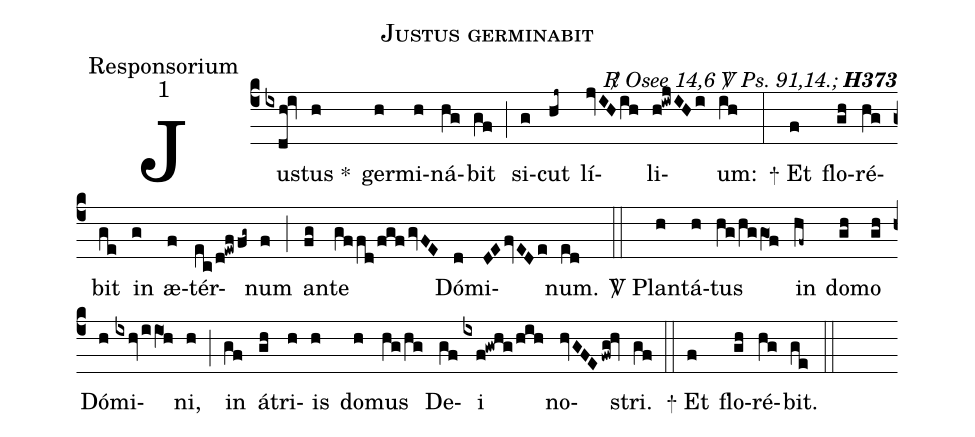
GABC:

name:Justus germinabit;
office-part:Responsorium;
mode:1;
commentary:{\itshape\mdseries \Rbar\  Osee 14,6 \Vbar\   Ps.\ 91,14.;\/}  {\bfseries H373};
%%
(c4) Ju(ixdh!iv)stus <sp>*</sp>(h) ger(h)mi(h)ná(hg)bit(gf) (;)
si(g)cut(hj~) lí(jvIHih)li(h!iwjIHi)um:(ih) (:)
<sp>+</sp> Et(f) flo(gh)ré(hg)bit(ge) in(g) æ(f)tér(ec/d!ewf/fg~)num(f) (;)
an(fg)te(gffd/fgfgvFE) Dó(d)mi(DEfvEDe)num.(ed) (::)
<sp>V/</sp> Plan(h)tá(h)tus(hg/hggO1f) in(hf~) do(gh)mo(gh) Dó(h)mi(ixhviiO1h)ni,(h) (;)
in(gf) á(gh)tri(h)is(h) do(h)mus(hg/hg) De(gf)i(ixf!gwhg/hih) no(hvGFEfwg!hv)stri.(gf) (::)
<sp>+</sp> Et(f) flo(gh)ré(hg)bit.(ge) (::)
